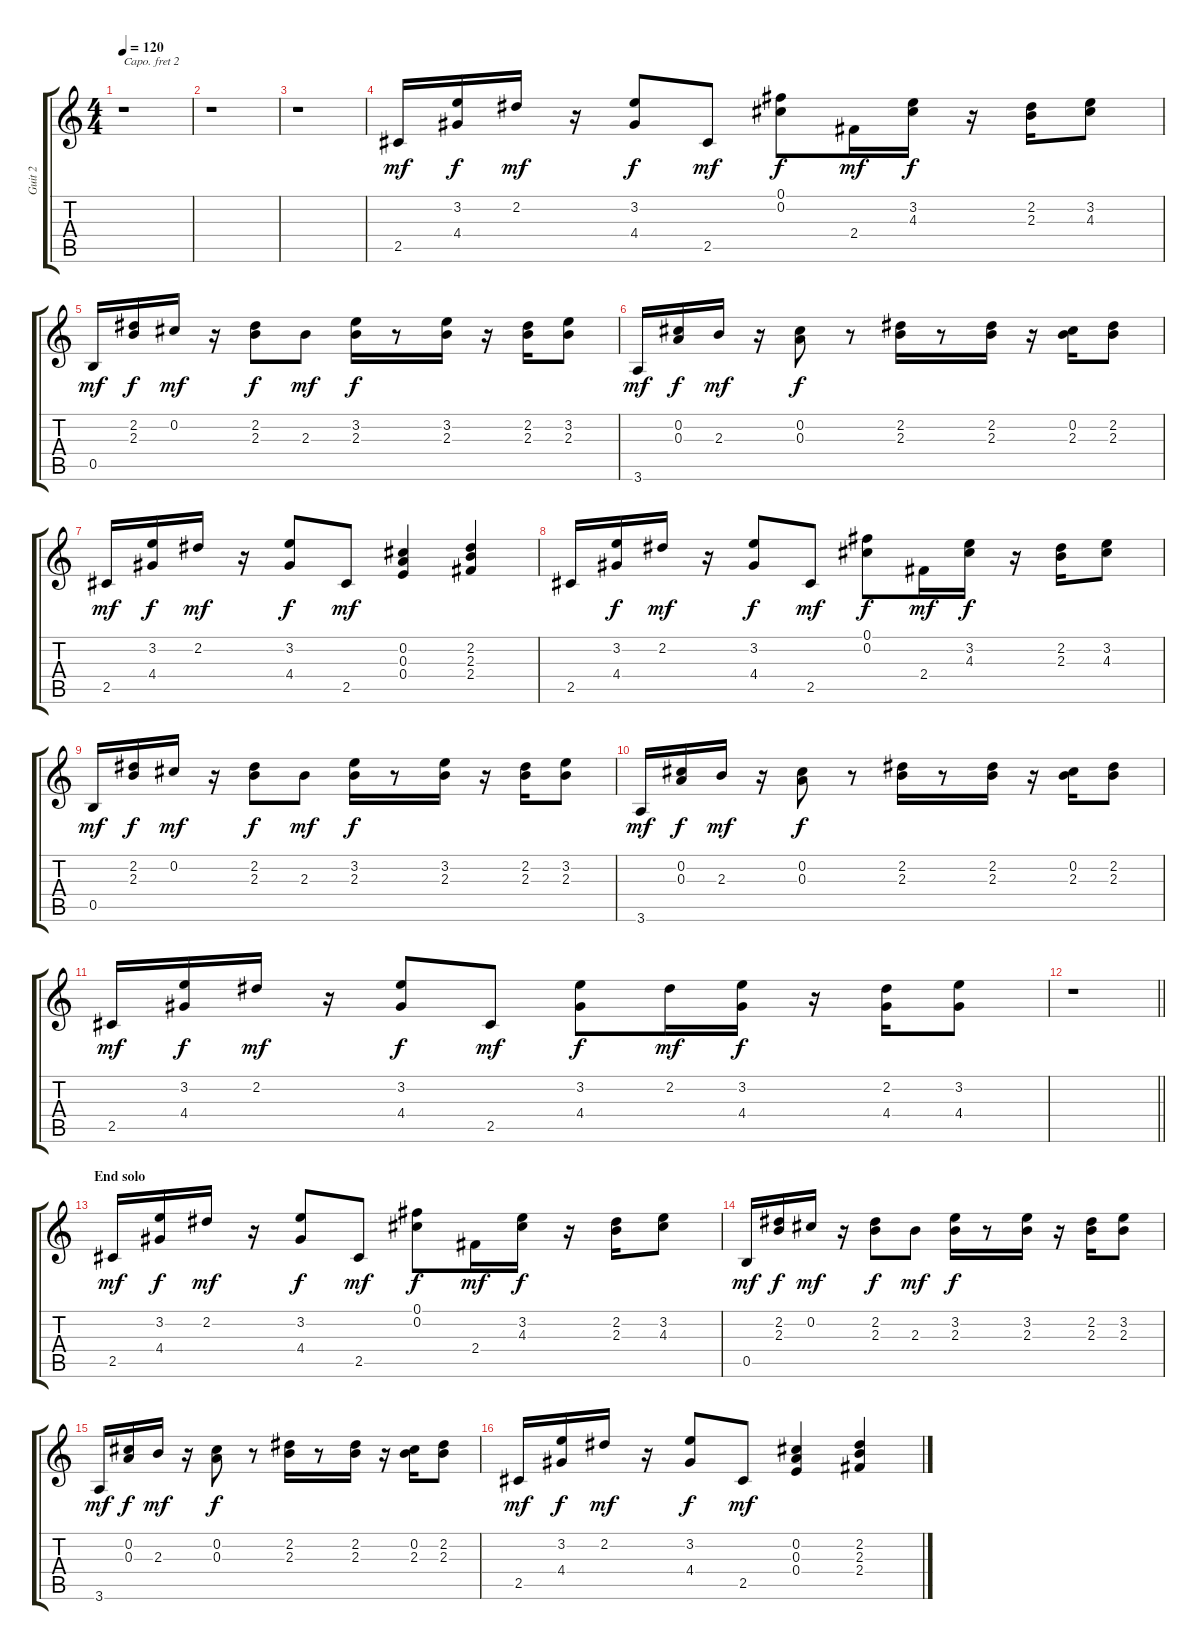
\track ("Guit 2" "Guit 2") {instrument electricguitarclean}
\staff {score tabs}
\capo 2
\tuning (E4 B3 G3 D3 A2 E2) {hide}
\ts (4 4)
\tempo 120
\clef g2
\ks c
r.1{dy p} |
r.1 |
r.1 |
2.5.16{dy mf instrument clavinet} (3.2 4.4).16{dy f} 2.2.16{dy mf} r.16 (3.2 4.4).8{dy f} 2.5.8{dy mf} (0.1 0.2).8{dy f} 2.4.16{dy mf} (3.2 4.3).16{dy f} r.16 (2.2 2.3).16 (3.2 4.3).8 |
0.5.16{dy mf} (2.2 2.3).16{dy f} 0.2.16{dy mf} r.16 (2.2 2.3).8{dy f} 2.3.8{dy mf} (3.2 2.3).16{dy f} r.8 (3.2 2.3).16 r.16 (2.2 2.3).16 (3.2 2.3).8 |
3.6.16{dy mf} (0.2 0.3).16{dy f} 2.3.16{dy mf} r.16 (0.2 0.3).8{dy f} r.8 (2.2 2.3).16 r.8 (2.2 2.3).16 r.16 (0.2 2.3).16 (2.2 2.3).8 |
2.5.16{dy mf} (3.2 4.4).16{dy f} 2.2.16{dy mf} r.16 (3.2 4.4).8{dy f} 2.5.8{dy mf} (0.2 0.3 0.4).4 (2.2 2.3 2.4).4 |
2.5.16 (3.2 4.4).16{dy f} 2.2.16{dy mf} r.16 (3.2 4.4).8{dy f} 2.5.8{dy mf} (0.1 0.2).8{dy f} 2.4.16{dy mf} (3.2 4.3).16{dy f} r.16 (2.2 2.3).16 (3.2 4.3).8 |
0.5.16{dy mf} (2.2 2.3).16{dy f} 0.2.16{dy mf} r.16 (2.2 2.3).8{dy f} 2.3.8{dy mf} (3.2 2.3).16{dy f} r.8 (3.2 2.3).16 r.16 (2.2 2.3).16 (3.2 2.3).8 |
3.6.16{dy mf} (0.2 0.3).16{dy f} 2.3.16{dy mf} r.16 (0.2 0.3).8{dy f} r.8 (2.2 2.3).16 r.8 (2.2 2.3).16 r.16 (0.2 2.3).16 (2.2 2.3).8 |
2.5.16{dy mf} (3.2 4.4).16{dy f} 2.2.16{dy mf} r.16 (3.2 4.4).8{dy f} 2.5.8{dy mf} (3.2 4.4).8{dy f} 2.2.16{dy mf} (3.2 4.4).16{dy f} r.16 (2.2 4.4).16 (3.2 4.4).8 |
\barLineRight lightlight
r.1 |
\section ("" "End solo")
2.5.16{dy mf} (3.2 4.4).16{dy f} 2.2.16{dy mf} r.16 (3.2 4.4).8{dy f} 2.5.8{dy mf} (0.1 0.2).8{dy f} 2.4.16{dy mf} (3.2 4.3).16{dy f} r.16 (2.2 2.3).16 (3.2 4.3).8 |
0.5.16{dy mf} (2.2 2.3).16{dy f} 0.2.16{dy mf} r.16 (2.2 2.3).8{dy f} 2.3.8{dy mf} (3.2 2.3).16{dy f} r.8 (3.2 2.3).16 r.16 (2.2 2.3).16 (3.2 2.3).8 |
3.6.16{dy mf} (0.2 0.3).16{dy f} 2.3.16{dy mf} r.16 (0.2 0.3).8{dy f} r.8 (2.2 2.3).16 r.8 (2.2 2.3).16 r.16 (0.2 2.3).16 (2.2 2.3).8 |
2.5.16{dy mf} (3.2 4.4).16{dy f} 2.2.16{dy mf} r.16 (3.2 4.4).8{dy f} 2.5.8{dy mf} (0.2 0.3 0.4).4 (2.2 2.3 2.4).4
